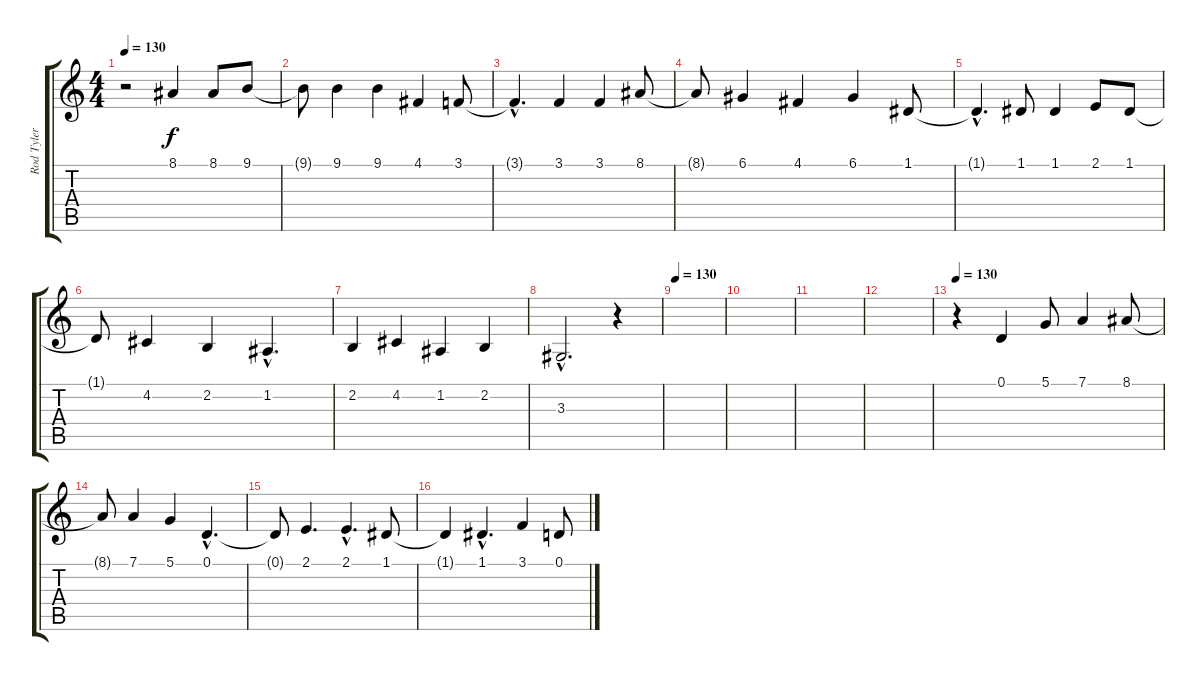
\track ("Rod Tyler - Vocals" "Rod Tyler ") {instrument flute}
\staff {score tabs}
\tuning (D4 A3 F3 C3 G2 D2) {hide}
\ts (4 4)
\tempo 130
\clef g2
\ks c
r.2{dy f} 8.1.4 8.1.8 9.1.8 |
9.1{t}.8 9.1.4 9.1.4 4.1.4 3.1.8 |
3.1{hac t}.4{d} 3.1.4 3.1.4 8.1.8 |
8.1{t}.8 6.1.4 4.1.4 6.1.4 1.1.8 |
1.1{hac t}.4{d} 1.1.8 1.1.4 2.1.8 1.1.8 |
1.1{t}.8 4.2.4 2.2.4 1.2{hac}.4{d} |
2.2.4 4.2.4 1.2.4 2.2.4 |
3.3{hac}.2{d} r.4 |
\tempo 130
|
|
|
|
\tempo 130
r.4 0.1.4 5.1.8 7.1.4 8.1.8 |
8.1{t}.8 7.1.4 5.1.4 0.1{hac}.4{d} |
0.1{t}.8 2.1.4{d} 2.1{hac}.4{d} 1.1.8 |
1.1{t}.4 1.1{hac}.4{d} 3.1.4 0.1.8
